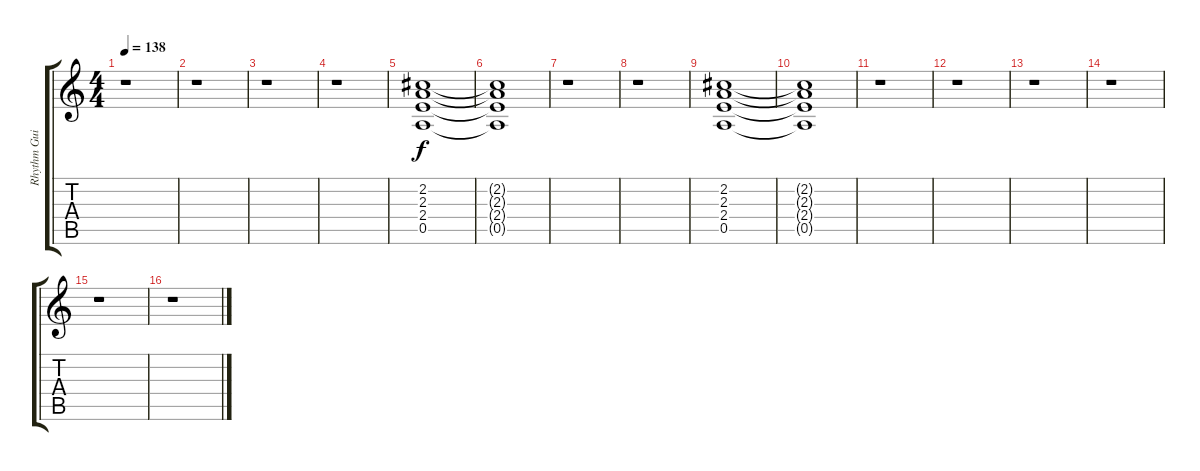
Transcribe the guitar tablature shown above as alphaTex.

\track ("Rhythm Guitar III" "Rhythm Gui") {instrument electricguitarclean}
\staff {score tabs}
\tuning (E4 B3 G3 D3 A2 E2) {hide}
\ts (4 4)
\tempo 138
\clef g2
\ks c
r.1{dy f} |
r.1 |
r.1 |
r.1 |
(2.2 2.3 2.4 0.5).1 |
(2.2{t} 2.3{t} 2.4{t} 0.5{t}).1 |
r.1 |
r.1 |
(2.2 2.3 2.4 0.5).1 |
(2.2{t} 2.3{t} 2.4{t} 0.5{t}).1 |
r.1 |
r.1 |
r.1 |
r.1 |
r.1 |
r.1
